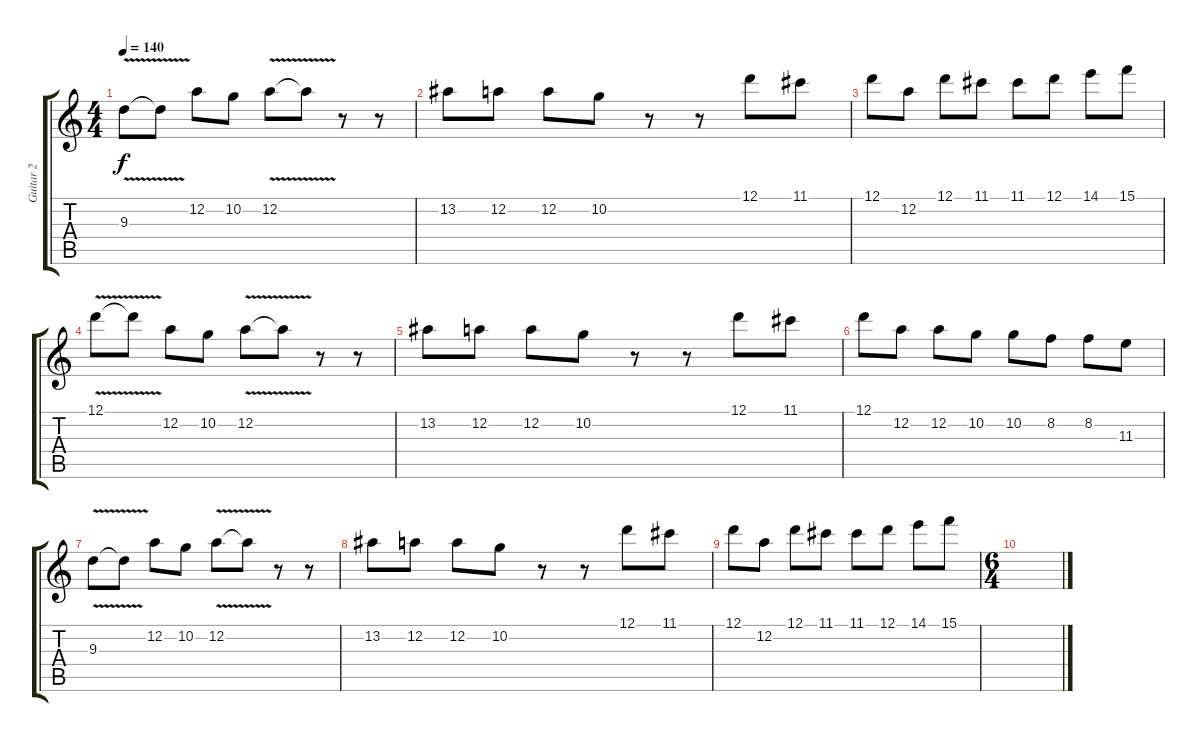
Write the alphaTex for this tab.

\track ("Guitar 2" "Guitar 2") {instrument distortionguitar}
\staff {score tabs}
\tuning (D4 A3 F3 C3 G2 D2) {hide}
\ts (4 4)
\tempo 140
\clef g2
\ks c
9.3{v}.8{dy f} 9.3{t}.8 12.2.8 10.2.8 12.2{v}.8 12.2{t}.8 r.8 r.8 |
13.2.8 12.2.8 12.2.8 10.2.8 r.8 r.8 12.1.8 11.1.8 |
12.1.8 12.2.8 12.1.8 11.1.8 11.1.8 12.1.8 14.1.8 15.1.8 |
12.1{v}.8 12.1{t}.8 12.2.8 10.2.8 12.2{v}.8 12.2{t}.8 r.8 r.8 |
13.2.8 12.2.8 12.2.8 10.2.8 r.8 r.8 12.1.8 11.1.8 |
12.1.8 12.2.8 12.2.8 10.2.8 10.2.8 8.2.8 8.2.8 11.3.8 |
9.3{v}.8 9.3{t}.8 12.2.8 10.2.8 12.2{v}.8 12.2{t}.8 r.8 r.8 |
13.2.8 12.2.8 12.2.8 10.2.8 r.8 r.8 12.1.8 11.1.8 |
12.1.8 12.2.8 12.1.8 11.1.8 11.1.8 12.1.8 14.1.8 15.1.8 |
\ts (6 4)
